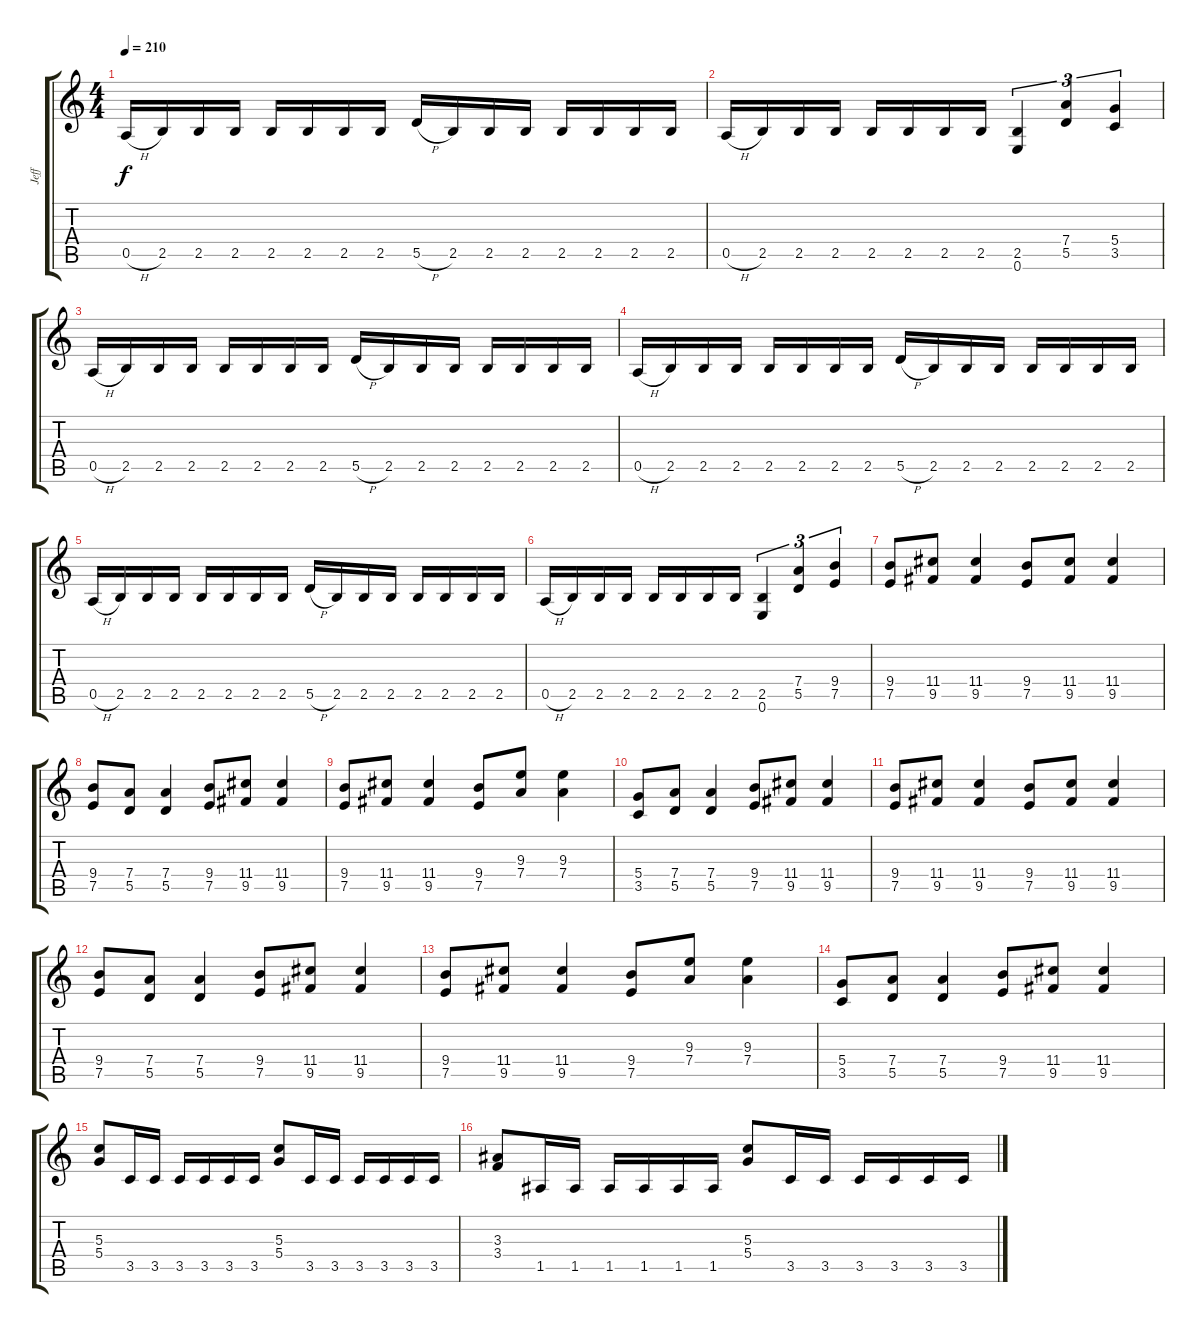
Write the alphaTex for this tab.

\track ("Jeff" "Jeff") {instrument distortionguitar}
\staff {score tabs}
\tuning (E4 B3 G3 D3 A2 E2) {hide}
\ts (4 4)
\tempo 210
\clef g2
\ks c
0.5{h}.16{dy f} 2.5.16 2.5.16 2.5.16 2.5.16 2.5.16 2.5.16 2.5.16 5.5{h}.16 2.5.16 2.5.16 2.5.16 2.5.16 2.5.16 2.5.16 2.5.16 |
0.5{h}.16 2.5.16 2.5.16 2.5.16 2.5.16 2.5.16 2.5.16 2.5.16 (2.5 0.6).4{tu (3 2)} (7.4 5.5).4{tu (3 2)} (5.4 3.5).4{tu (3 2)} |
0.5{h}.16 2.5.16 2.5.16 2.5.16 2.5.16 2.5.16 2.5.16 2.5.16 5.5{h}.16 2.5.16 2.5.16 2.5.16 2.5.16 2.5.16 2.5.16 2.5.16 |
0.5{h}.16 2.5.16 2.5.16 2.5.16 2.5.16 2.5.16 2.5.16 2.5.16 5.5{h}.16 2.5.16 2.5.16 2.5.16 2.5.16 2.5.16 2.5.16 2.5.16 |
0.5{h}.16 2.5.16 2.5.16 2.5.16 2.5.16 2.5.16 2.5.16 2.5.16 5.5{h}.16 2.5.16 2.5.16 2.5.16 2.5.16 2.5.16 2.5.16 2.5.16 |
0.5{h}.16 2.5.16 2.5.16 2.5.16 2.5.16 2.5.16 2.5.16 2.5.16 (2.5 0.6).4{tu (3 2)} (7.4 5.5).4{tu (3 2)} (9.4 7.5).4{tu (3 2)} |
(9.4 7.5).8 (11.4 9.5).8 (11.4 9.5).4 (9.4 7.5).8 (11.4 9.5).8 (11.4 9.5).4 |
(9.4 7.5).8 (7.4 5.5).8 (7.4 5.5).4 (9.4 7.5).8 (11.4 9.5).8 (11.4 9.5).4 |
(9.4 7.5).8 (11.4 9.5).8 (11.4 9.5).4 (9.4 7.5).8 (9.3 7.4).8 (9.3 7.4).4 |
(5.4 3.5).8 (7.4 5.5).8 (7.4 5.5).4 (9.4 7.5).8 (11.4 9.5).8 (11.4 9.5).4 |
(9.4 7.5).8 (11.4 9.5).8 (11.4 9.5).4 (9.4 7.5).8 (11.4 9.5).8 (11.4 9.5).4 |
(9.4 7.5).8 (7.4 5.5).8 (7.4 5.5).4 (9.4 7.5).8 (11.4 9.5).8 (11.4 9.5).4 |
(9.4 7.5).8 (11.4 9.5).8 (11.4 9.5).4 (9.4 7.5).8 (9.3 7.4).8 (9.3 7.4).4 |
(5.4 3.5).8 (7.4 5.5).8 (7.4 5.5).4 (9.4 7.5).8 (11.4 9.5).8 (11.4 9.5).4 |
(5.3 5.4).8 3.5.16 3.5.16 3.5.16 3.5.16 3.5.16 3.5.16 (5.3 5.4).8 3.5.16 3.5.16 3.5.16 3.5.16 3.5.16 3.5.16 |
(3.3 3.4).8 1.5.16 1.5.16 1.5.16 1.5.16 1.5.16 1.5.16 (5.3 5.4).8 3.5.16 3.5.16 3.5.16 3.5.16 3.5.16 3.5.16
